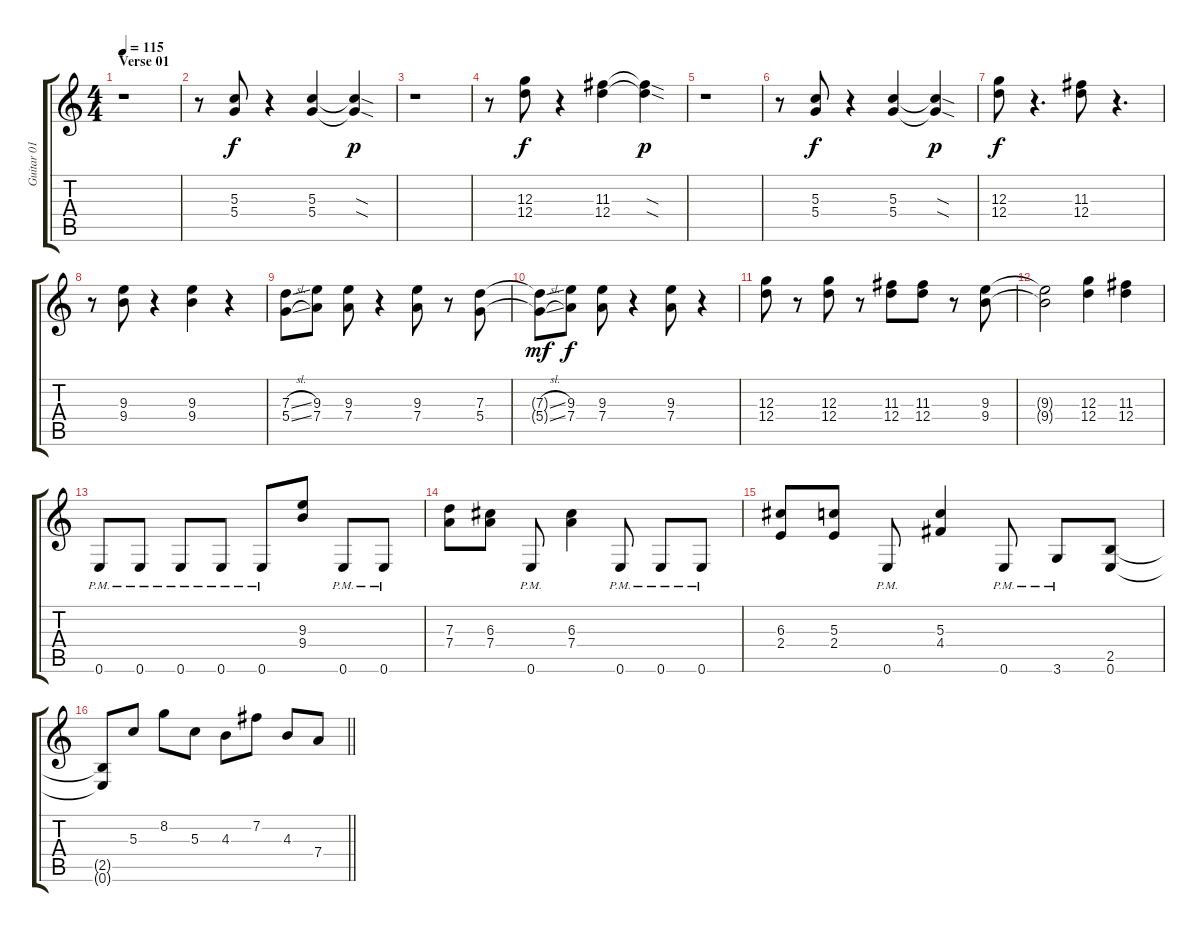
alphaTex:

\track ("Guitar 01 - Solo" "Guitar 01 ") {instrument overdrivenguitar}
\staff {score tabs}
\tuning (E4 B3 G3 D3 A2 E2) {hide}
\ts (4 4)
\section ("" "Verse 01")
\tempo 115
\clef g2
\ks c
r.1{dy f} |
r.8 (5.3 5.4).8 r.4 (5.3 5.4).4 (5.3{sod t} 5.4{sod t}).4{dy p} |
r.1 |
r.8 (12.3 12.4).8{dy f} r.4 (11.3 12.4).4 (11.3{sod t} 12.4{sod t}).4{dy p} |
r.1 |
r.8 (5.3 5.4).8{dy f} r.4 (5.3 5.4).4 (5.3{sod t} 5.4{sod t}).4{dy p} |
(12.3 12.4).8{dy f} r.4{d} (11.3 12.4).8 r.4{d} |
r.8 (9.3 9.4).8 r.4 (9.3 9.4).4 r.4 |
(7.3{sl} 5.4{sl}).8 (9.3 7.4).8 (9.3 7.4).8 r.4 (9.3 7.4).8 r.8 (7.3 5.4).8 |
(7.3{sl t} 5.4{sl t}).8{dy mf} (9.3 7.4).8{dy f} (9.3 7.4).8 r.4 (9.3 7.4).8 r.4 |
(12.3 12.4).8 r.8 (12.3 12.4).8 r.8 (11.3 12.4).8 (11.3 12.4).8 r.8 (9.3 9.4).8 |
(9.3{t} 9.4{t}).2 (12.3 12.4).4 (11.3 12.4).4 |
0.6{pm}.8 0.6{pm}.8 0.6{pm}.8 0.6{pm}.8 0.6{pm}.8 (9.3 9.4).8 0.6{pm}.8 0.6{pm}.8 |
(7.3 7.4).8 (6.3 7.4).8 0.6{pm}.8 (6.3 7.4).4 0.6{pm}.8 0.6{pm}.8 0.6{pm}.8 |
(6.3 2.4).8 (5.3 2.4).8 0.6{pm}.8 (5.3 4.4).4 0.6{pm}.8 3.6{pm}.8 (2.5 0.6).8 |
\barLineRight lightlight
(2.5{t} 0.6{t}).8 5.3.8 8.2.8 5.3.8 4.3.8 7.2.8 4.3.8 7.4.8
